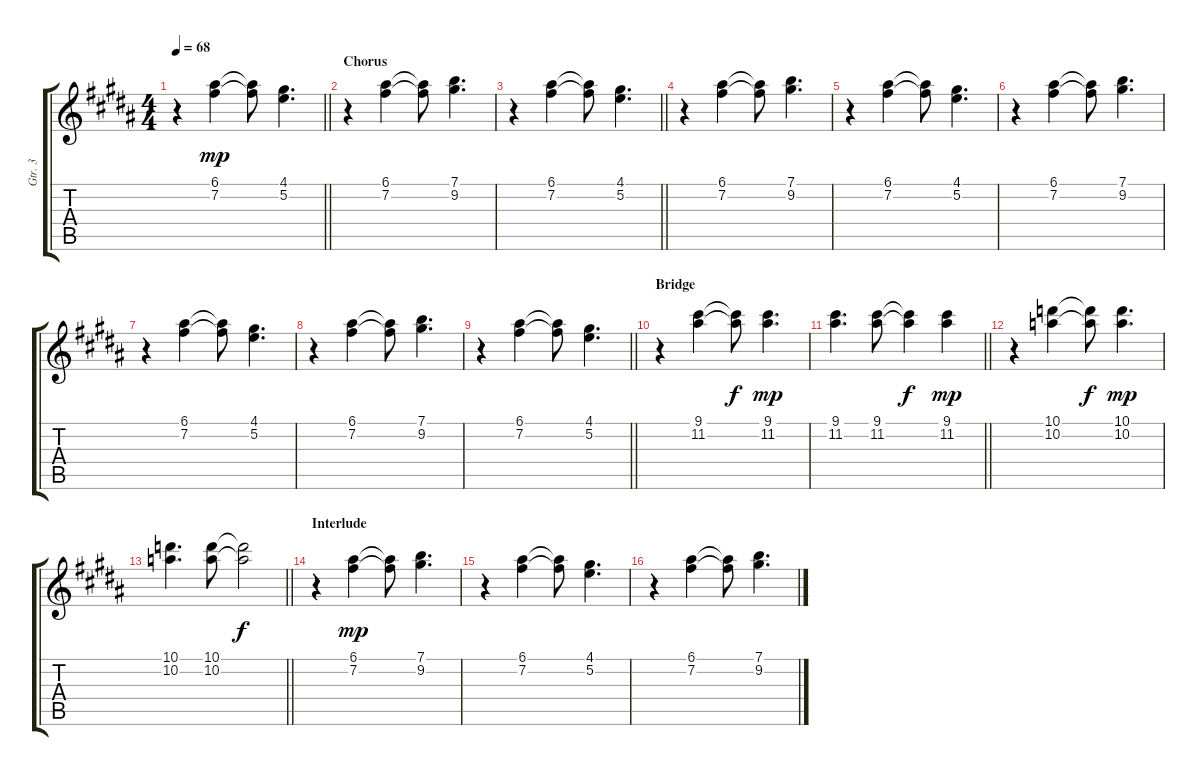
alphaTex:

\track ("Gtr. 3" "Gtr. 3") {instrument acousticguitarsteel}
\staff {score tabs}
\tuning (E4 B3 G3 D3 A2 E2) {hide}
\ts (4 4)
\tempo 68
\clef g2
\barLineRight lightlight
\ks b
r.4{dy mp} (6.1 7.2).4 (6.1{t} 7.2{t}).8 (4.1 5.2).4{d} |
\section ("" "Chorus")
r.4 (6.1 7.2).4 (6.1{t} 7.2{t}).8 (7.1 9.2).4{d} |
\barLineRight lightlight
r.4 (6.1 7.2).4 (6.1{t} 7.2{t}).8 (4.1 5.2).4{d} |
r.4 (6.1 7.2).4 (6.1{t} 7.2{t}).8 (7.1 9.2).4{d} |
r.4 (6.1 7.2).4 (6.1{t} 7.2{t}).8 (4.1 5.2).4{d} |
r.4 (6.1 7.2).4 (6.1{t} 7.2{t}).8 (7.1 9.2).4{d} |
r.4 (6.1 7.2).4 (6.1{t} 7.2{t}).8 (4.1 5.2).4{d} |
r.4 (6.1 7.2).4 (6.1{t} 7.2{t}).8 (7.1 9.2).4{d} |
\barLineRight lightlight
r.4 (6.1 7.2).4 (6.1{t} 7.2{t}).8 (4.1 5.2).4{d} |
\section ("" "Bridge")
r.4 (9.1 11.2).4 (9.1{t} 11.2{t}).8{dy f} (9.1 11.2).4{d dy mp} |
\barLineRight lightlight
(9.1 11.2).4{d} (9.1 11.2).8 (9.1{t} 11.2{t}).4{dy f} (9.1 11.2).4{dy mp} |
r.4 (10.1 10.2).4 (10.1{t} 10.2{t}).8{dy f} (10.1 10.2).4{d dy mp} |
\barLineRight lightlight
(10.1 10.2).4{d} (10.1 10.2).8 (10.1{t} 10.2{t}).2{dy f} |
\section ("" "Interlude")
r.4 (6.1 7.2).4{dy mp} (6.1{t} 7.2{t}).8 (7.1 9.2).4{d} |
r.4 (6.1 7.2).4 (6.1{t} 7.2{t}).8 (4.1 5.2).4{d} |
r.4 (6.1 7.2).4 (6.1{t} 7.2{t}).8 (7.1 9.2).4{d}
